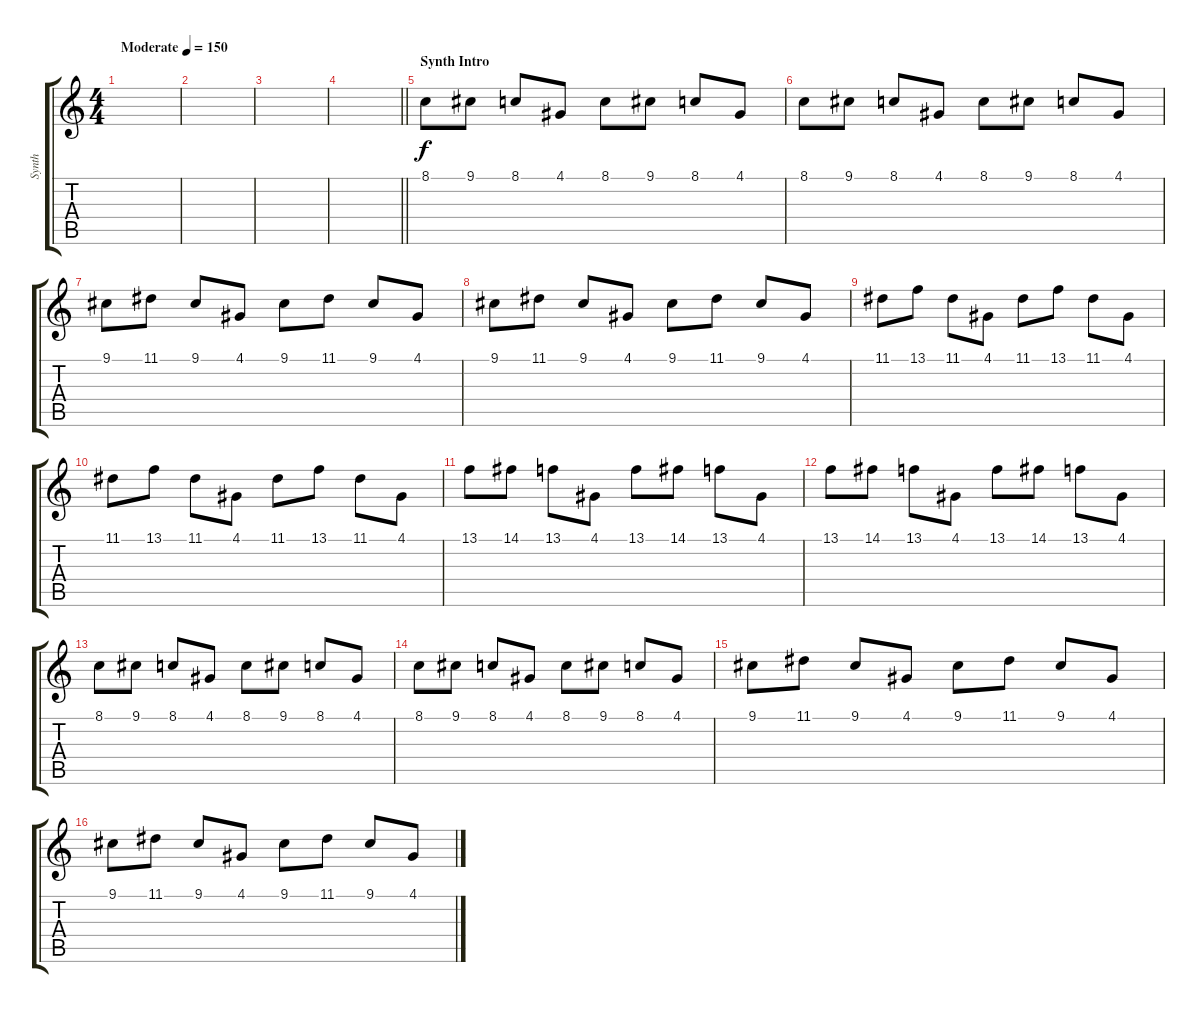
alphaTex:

\track ("Synth" "Synth") {instrument tremolostrings}
\staff {score tabs}
\tuning (E4 B3 G3 D3 A2 D2) {hide}
\ts (4 4)
\tempo (150 "Moderate")
\clef g2
\ks c
|
|
|
\barLineRight lightlight
|
\section ("" "Synth Intro")
8.1.8 9.1.8 8.1.8 4.1.8 8.1.8 9.1.8 8.1.8 4.1.8 |
8.1.8 9.1.8 8.1.8 4.1.8 8.1.8 9.1.8 8.1.8 4.1.8 |
9.1.8 11.1.8 9.1.8 4.1.8 9.1.8 11.1.8 9.1.8 4.1.8 |
9.1.8 11.1.8 9.1.8 4.1.8 9.1.8 11.1.8 9.1.8 4.1.8 |
11.1.8 13.1.8 11.1.8 4.1.8 11.1.8 13.1.8 11.1.8 4.1.8 |
11.1.8 13.1.8 11.1.8 4.1.8 11.1.8 13.1.8 11.1.8 4.1.8 |
13.1.8 14.1.8 13.1.8 4.1.8 13.1.8 14.1.8 13.1.8 4.1.8 |
13.1.8 14.1.8 13.1.8 4.1.8 13.1.8 14.1.8 13.1.8 4.1.8 |
8.1.8 9.1.8 8.1.8 4.1.8 8.1.8 9.1.8 8.1.8 4.1.8 |
8.1.8 9.1.8 8.1.8 4.1.8 8.1.8 9.1.8 8.1.8 4.1.8 |
9.1.8 11.1.8 9.1.8 4.1.8 9.1.8 11.1.8 9.1.8 4.1.8 |
9.1.8 11.1.8 9.1.8 4.1.8 9.1.8 11.1.8 9.1.8 4.1.8
